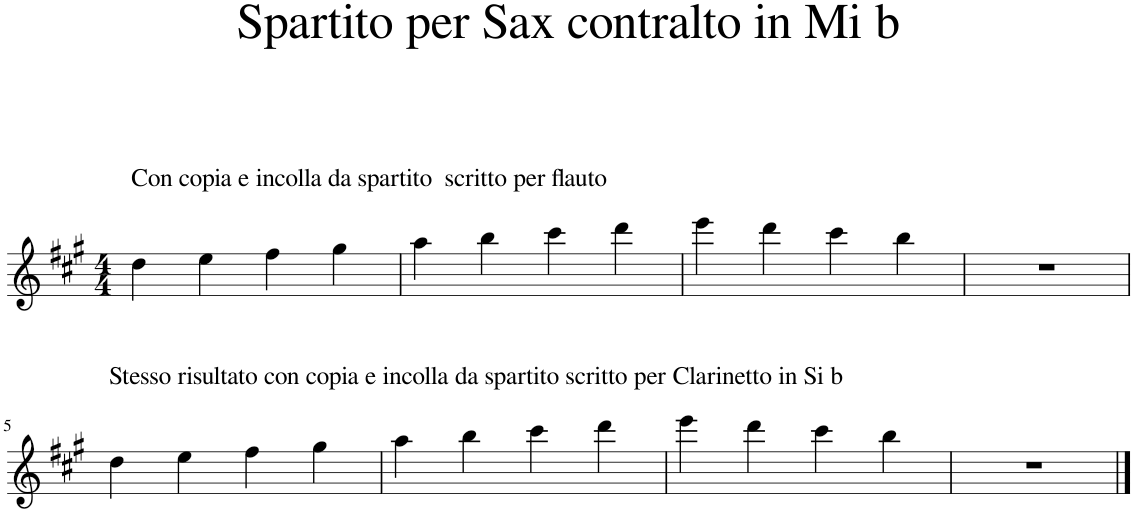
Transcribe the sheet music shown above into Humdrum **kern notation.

**kern
*part1
*staff1
*I"Sassofono contralto
*clefG2
*Trd5c9
*k[f#c#g#]
*M4/4
=1
!LO:TX:a:t=Con copia e incolla da spartito  scritto per flauto
4dd\
4ee\
4ff#\
4gg#\
=2
4aa\
4bb\
4ccc#\
4ddd\
=3
4eee\
4ddd\
4ccc#\
4bb\
=4
1r
!!LO:LB:g=z
=5
!LO:TX:a:t=Stesso risultato con copia e incolla da spartito scritto per Clarinetto in Si b
4dd\
4ee\
4ff#\
4gg#\
=6
4aa\
4bb\
4ccc#\
4ddd\
=7
4eee\
4ddd\
4ccc#\
4bb\
=8
1r
==
*-
